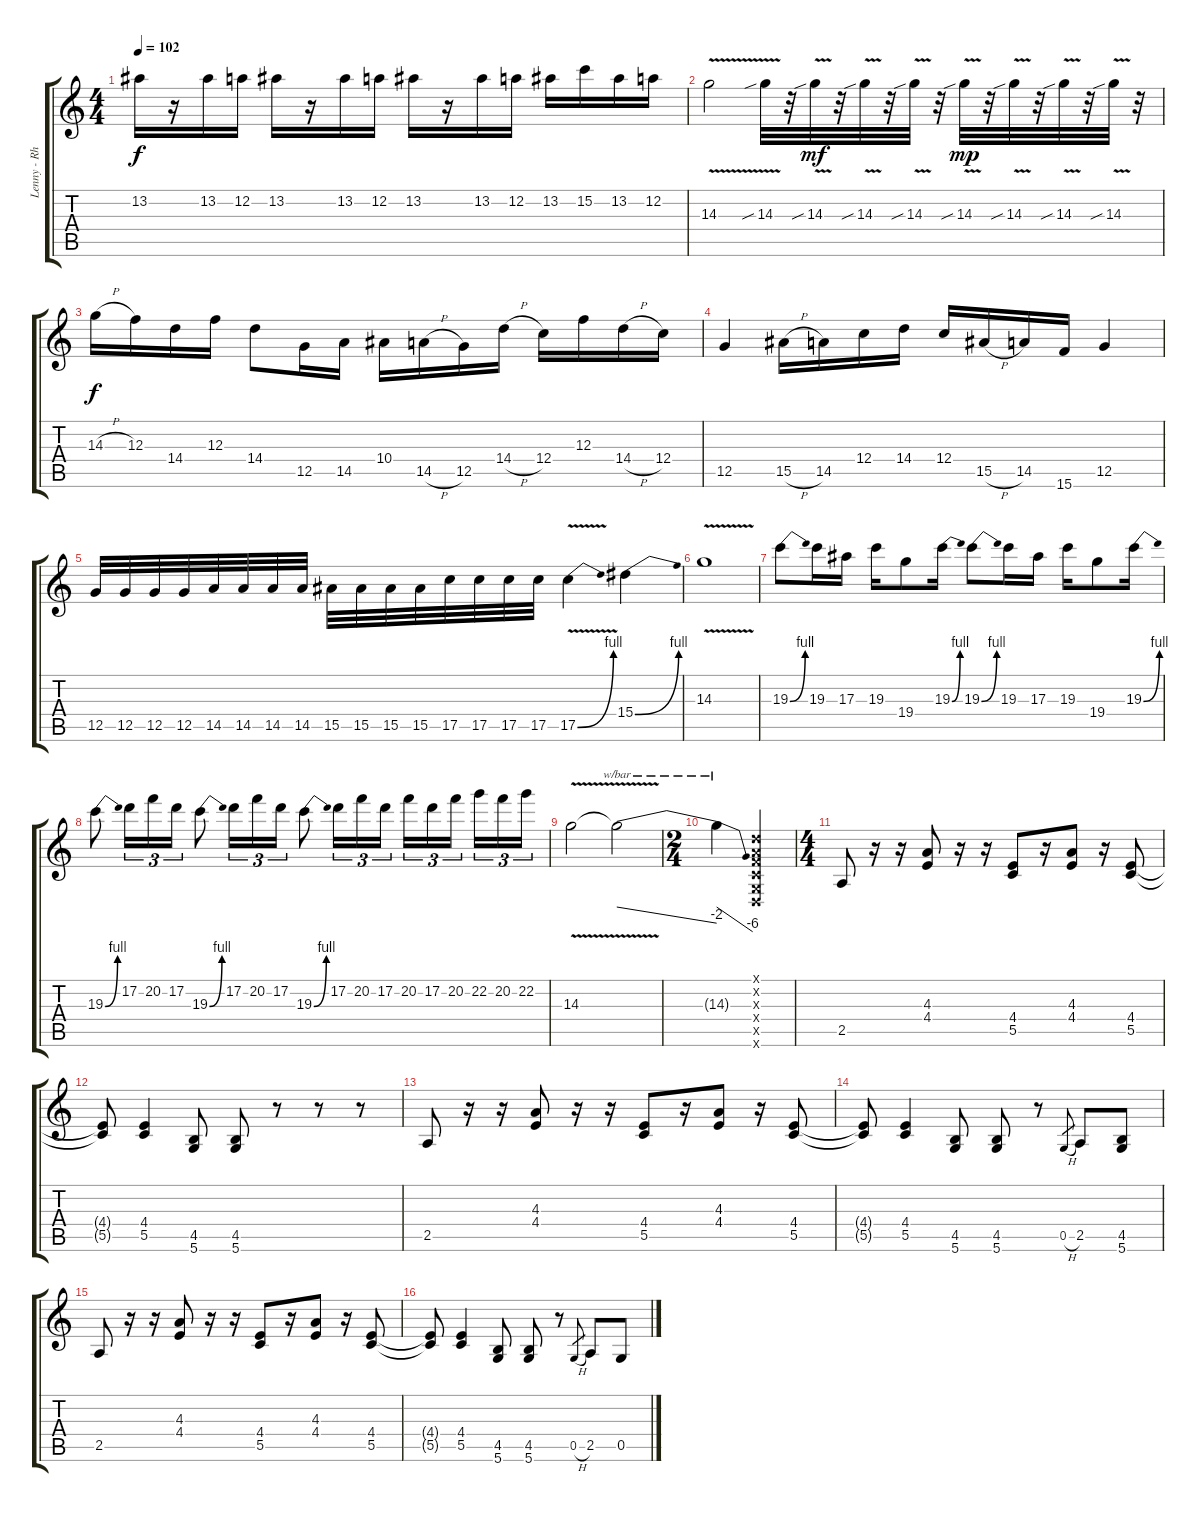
\track ("Lenny - Rhythm/Lead" "Lenny - Rh") {instrument distortionguitar}
\staff {score tabs}
\tuning (D4 A3 F3 C3 G2 D2) {hide}
\ts (4 4)
\tempo 102
\clef g2
\ks c
13.2.16{dy f} r.16 13.2.16 12.2.16 13.2.16 r.16 13.2.16 12.2.16 13.2.16 r.16 13.2.16 12.2.16 13.2.16 15.2.16 13.2.16 12.2.16 |
14.3{v}.2 14.3{v sib}.32 r.32 14.3{v sib}.32{dy mf} r.32 14.3{v sib}.32 r.32 14.3{v sib}.32 r.32 14.3{v sib}.32{dy mp} r.32 14.3{v sib}.32 r.32 14.3{v sib}.32 r.32 14.3{v sib}.32 r.32 |
14.3{h}.16{dy f} 12.3.16 14.4.16 12.3.16 14.4.8 12.5.16 14.5.16 10.4.16 14.5{h}.16 12.5.16 14.4{h}.16 12.4.16 12.3.16 14.4{h}.16 12.4.16 |
12.5.4 15.5{h}.16 14.5.16 12.4.16 14.4.16 12.4.16 15.5{h}.16 14.5.16 15.6.16 12.5.4 |
12.5.32 12.5.32 12.5.32 12.5.32 14.5.32 14.5.32 14.5.32 14.5.32 15.5.32 15.5.32 15.5.32 15.5.32 17.5.32 17.5.32 17.5.32 17.5.32 17.5{be (bend 0 0 60 4) v}.4 15.4{be (bend 0 0 60 4)}.4 |
14.3{v}.1 |
19.3{be (bend 0 0 60 4)}.8 19.3.16 17.3.16 19.3.16 19.4.8 19.3{be (bend 0 0 60 4)}.16 19.3{be (bend 0 0 60 4)}.8 19.3.16 17.3.16 19.3.16 19.4.8 19.3{be (bend 0 0 60 4)}.16 |
19.3{be (bend 0 0 60 4)}.8 17.2.16{tu (3 2)} 20.2.16{tu (3 2)} 17.2.16{tu (3 2)} 19.3{be (bend 0 0 60 4)}.8 17.2.16{tu (3 2)} 20.2.16{tu (3 2)} 17.2.16{tu (3 2)} 19.3{be (bend 0 0 60 4)}.8 17.2.16{tu (3 2)} 20.2.16{tu (3 2)} 17.2.16{tu (3 2)} 20.2.16{tu (3 2)} 17.2.16{tu (3 2)} 20.2.16{tu (3 2)} 22.2.16{tu (3 2)} 20.2.16{tu (3 2)} 22.2.16{tu (3 2)} |
14.3{v}.2 14.3{t}.2{tbe (dive default 0 0 60 -8)} |
\ts (2 4)
14.3{t}.4{tbe (dive default 0 0 60 -24)} (0.1{x} 0.2{x} 0.3{x} 0.4{x} 0.5{x} 0.6{x}).4 |
\ts (4 4)
2.5.8 r.16 r.16 (4.3 4.4).8 r.16 r.16 (4.4 5.5).8 r.16 (4.3 4.4).8 r.16 (4.4 5.5).8 |
(4.4{t} 5.5{t}).8 (4.4 5.5).4 (4.5 5.6).8 (4.5 5.6).8 r.8 r.8 r.8 |
2.5.8 r.16 r.16 (4.3 4.4).8 r.16 r.16 (4.4 5.5).8 r.16 (4.3 4.4).8 r.16 (4.4 5.5).8 |
(4.4{t} 5.5{t}).8 (4.4 5.5).4 (4.5 5.6).8 (4.5 5.6).8 r.8 0.5{h}.8{gr} 2.5.8 (4.5 5.6).8 |
2.5.8 r.16 r.16 (4.3 4.4).8 r.16 r.16 (4.4 5.5).8 r.16 (4.3 4.4).8 r.16 (4.4 5.5).8 |
(4.4{t} 5.5{t}).8 (4.4 5.5).4 (4.5 5.6).8 (4.5 5.6).8 r.8 0.5{h}.8{gr} 2.5.8 0.5.8
